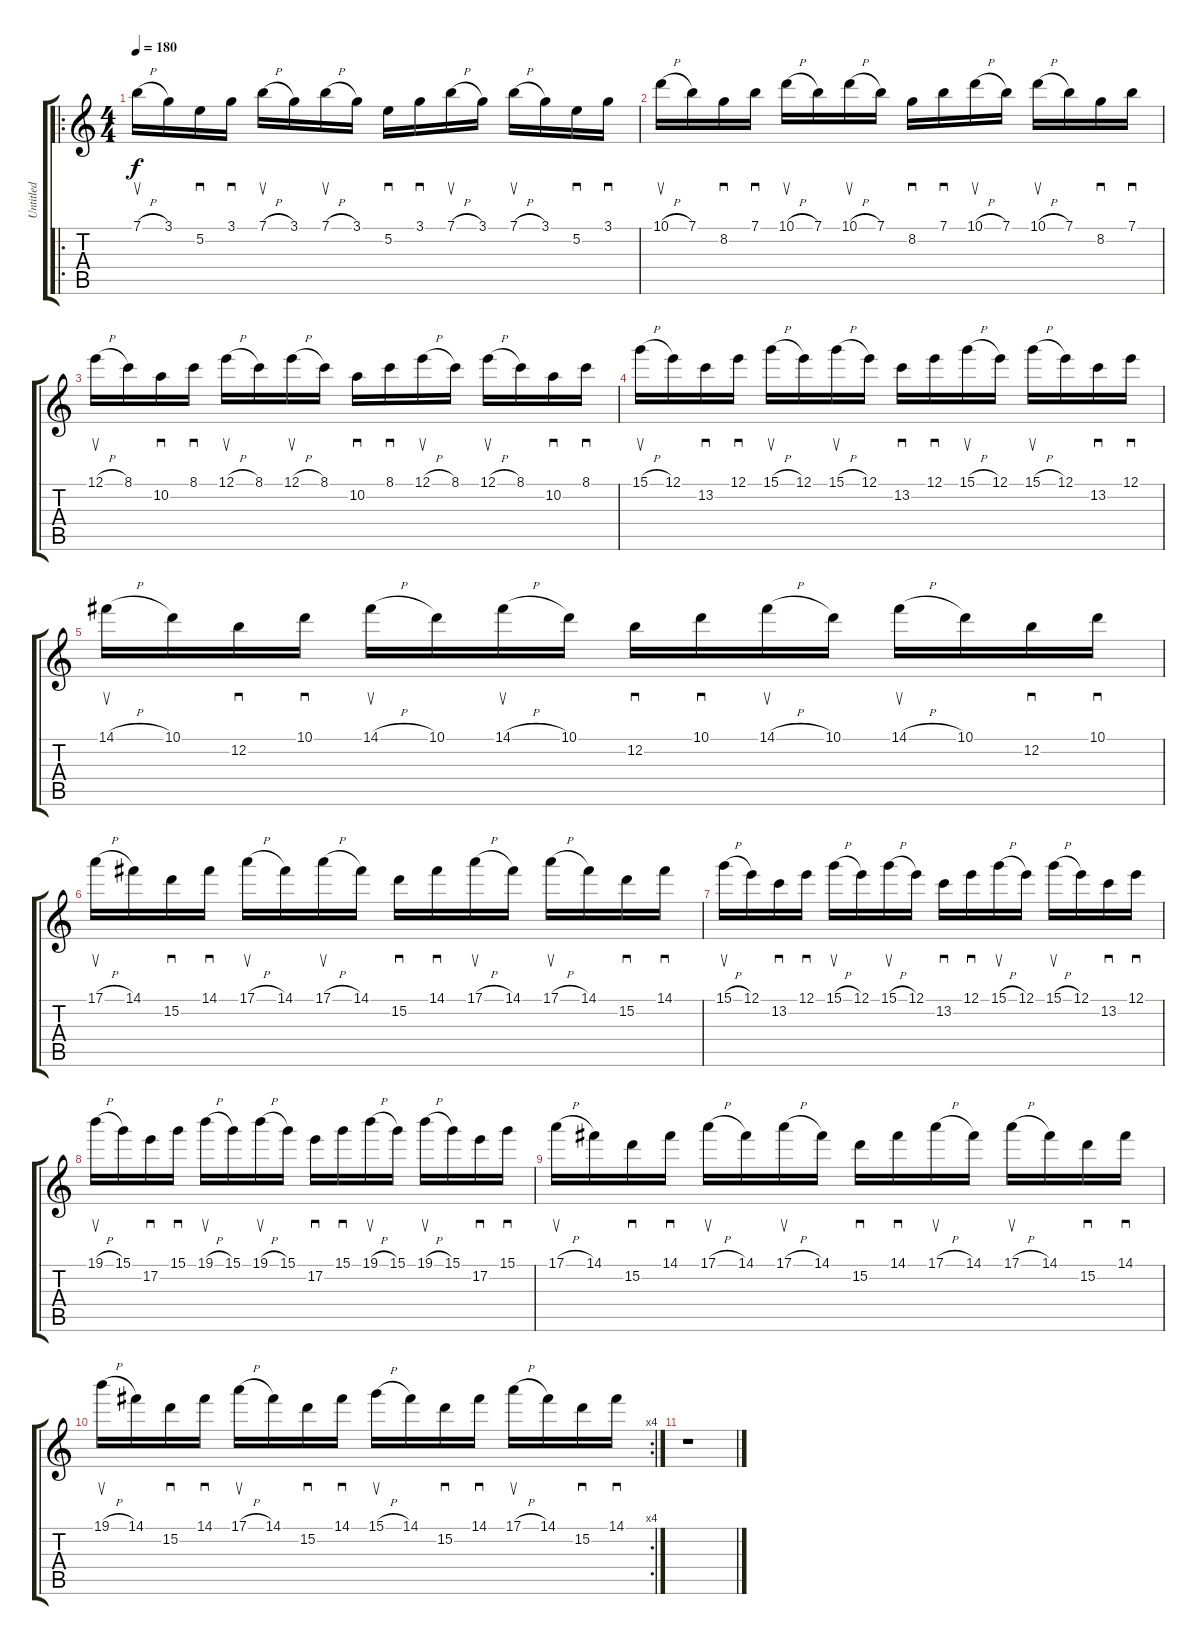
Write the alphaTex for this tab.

\track ("Untitled" "Untitled") {instrument overdrivenguitar}
\staff {score tabs}
\tuning (E4 B3 G3 D3 A2 E2) {hide}
\ro
\ts (4 4)
\tempo 180
\clef g2
\ks c
7.1{h}.16{su dy f instrument overdrivenguitar} 3.1.16 5.2.16{sd} 3.1.16{sd} 7.1{h}.16{su} 3.1.16 7.1{h}.16{su} 3.1.16 5.2.16{sd} 3.1.16{sd} 7.1{h}.16{su} 3.1.16 7.1{h}.16{su} 3.1.16 5.2.16{sd} 3.1.16{sd} |
10.1{h}.16{su} 7.1.16 8.2.16{sd} 7.1.16{sd} 10.1{h}.16{su} 7.1.16 10.1{h}.16{su} 7.1.16 8.2.16{sd} 7.1.16{sd} 10.1{h}.16{su} 7.1.16 10.1{h}.16{su} 7.1.16 8.2.16{sd} 7.1.16{sd} |
12.1{h}.16{su} 8.1.16 10.2.16{sd} 8.1.16{sd} 12.1{h}.16{su} 8.1.16 12.1{h}.16{su} 8.1.16 10.2.16{sd} 8.1.16{sd} 12.1{h}.16{su} 8.1.16 12.1{h}.16{su} 8.1.16 10.2.16{sd} 8.1.16{sd} |
15.1{h}.16{su} 12.1.16 13.2.16{sd} 12.1.16{sd} 15.1{h}.16{su} 12.1.16 15.1{h}.16{su} 12.1.16 13.2.16{sd} 12.1.16{sd} 15.1{h}.16{su} 12.1.16 15.1{h}.16{su} 12.1.16 13.2.16{sd} 12.1.16{sd} |
14.1{h}.16{su} 10.1.16 12.2.16{sd} 10.1.16{sd} 14.1{h}.16{su} 10.1.16 14.1{h}.16{su} 10.1.16 12.2.16{sd} 10.1.16{sd} 14.1{h}.16{su} 10.1.16 14.1{h}.16{su} 10.1.16 12.2.16{sd} 10.1.16{sd} |
17.1{h}.16{su} 14.1.16 15.2.16{sd} 14.1.16{sd} 17.1{h}.16{su} 14.1.16 17.1{h}.16{su} 14.1.16 15.2.16{sd} 14.1.16{sd} 17.1{h}.16{su} 14.1.16 17.1{h}.16{su} 14.1.16 15.2.16{sd} 14.1.16{sd} |
15.1{h}.16{su} 12.1.16 13.2.16{sd} 12.1.16{sd} 15.1{h}.16{su} 12.1.16 15.1{h}.16{su} 12.1.16 13.2.16{sd} 12.1.16{sd} 15.1{h}.16{su} 12.1.16 15.1{h}.16{su} 12.1.16 13.2.16{sd} 12.1.16{sd} |
19.1{h}.16{su} 15.1.16 17.2.16{sd} 15.1.16{sd} 19.1{h}.16{su} 15.1.16 19.1{h}.16{su} 15.1.16 17.2.16{sd} 15.1.16{sd} 19.1{h}.16{su} 15.1.16 19.1{h}.16{su} 15.1.16 17.2.16{sd} 15.1.16{sd} |
17.1{h}.16{su} 14.1.16 15.2.16{sd} 14.1.16{sd} 17.1{h}.16{su} 14.1.16 17.1{h}.16{su} 14.1.16 15.2.16{sd} 14.1.16{sd} 17.1{h}.16{su} 14.1.16 17.1{h}.16{su} 14.1.16 15.2.16{sd} 14.1.16{sd} |
\rc 4
19.1{h}.16{su} 14.1.16 15.2.16{sd} 14.1.16{sd} 17.1{h}.16{su} 14.1.16 15.2.16{sd} 14.1.16{sd} 15.1{h}.16{su} 14.1.16 15.2.16{sd} 14.1.16{sd} 17.1{h}.16{su} 14.1.16 15.2.16{sd} 14.1.16{sd} |
r.1
